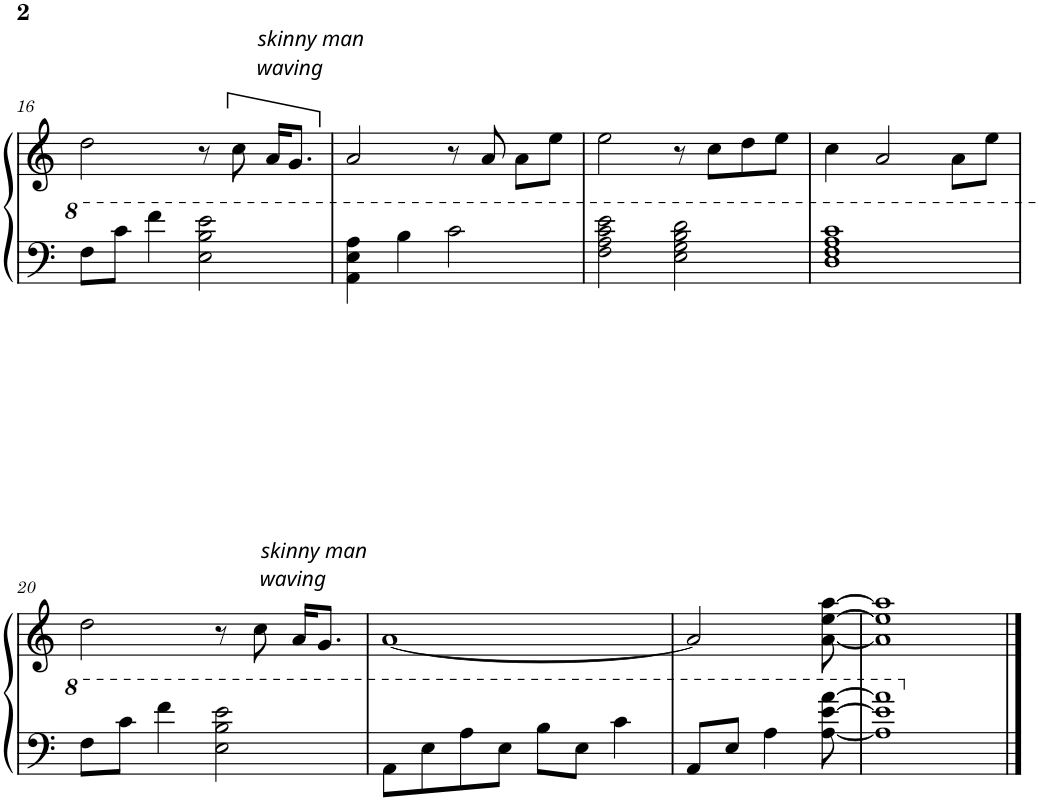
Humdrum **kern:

**kern	**kern
*part1	*part1
*staff2	*staff1
*I"Piano	*
*I'Pno.	*
!!LO:PB:g=z
*clefF4	*clefG2
*k[]	*k[]
*M4/4	*M4/4
=16	=16
8f\L	2dd\
8cc\J	.
4ff\	.
2e\ 2b\ 2ee\	8r
.	8cc\
!	!LO:TX:a:i:t=skinny man
!	!LO:TX:a:t=waving
.	16a/KL
.	8.g/J
=17	=17
4A\ 4e\ 4a\	2a/
4b\	.
2cc\	8r
.	8a/
.	8a\L
.	8ee\J
=18	=18
2f\ 2a\ 2cc\ 2ee\	2ee\
2e\ 2g\ 2b\ 2dd\	8r
.	8cc\L
.	8dd\
.	8ee\J
=19	=19
1d 1f 1a 1cc	4cc\
.	2a/
.	8a\L
.	8ee\J
!!LO:LB:g=z
=20	=20
8f\L	2dd\
8cc\J	.
4ff\	.
2e\ 2b\ 2ee\	8r
!	!LO:TX:a:i:t=skinny man
!	!LO:TX:a:t=waving
.	8cc\
.	16a/KL
.	8.g/J
=21	=21
8A\L	[1a
8e\	.
8a\	.
8e\J	.
8b\L	.
8e\J	.
4cc\	.
=22	=22
8A/L	2a/]
8e/J	.
4a\	.
[8a\ [8ee\ [8aa\	[8a\ [8ee\ [8aa\
=23	=23
1a] 1ee] 1aa]	1a] 1ee] 1aa]
==	==
*-	*-
